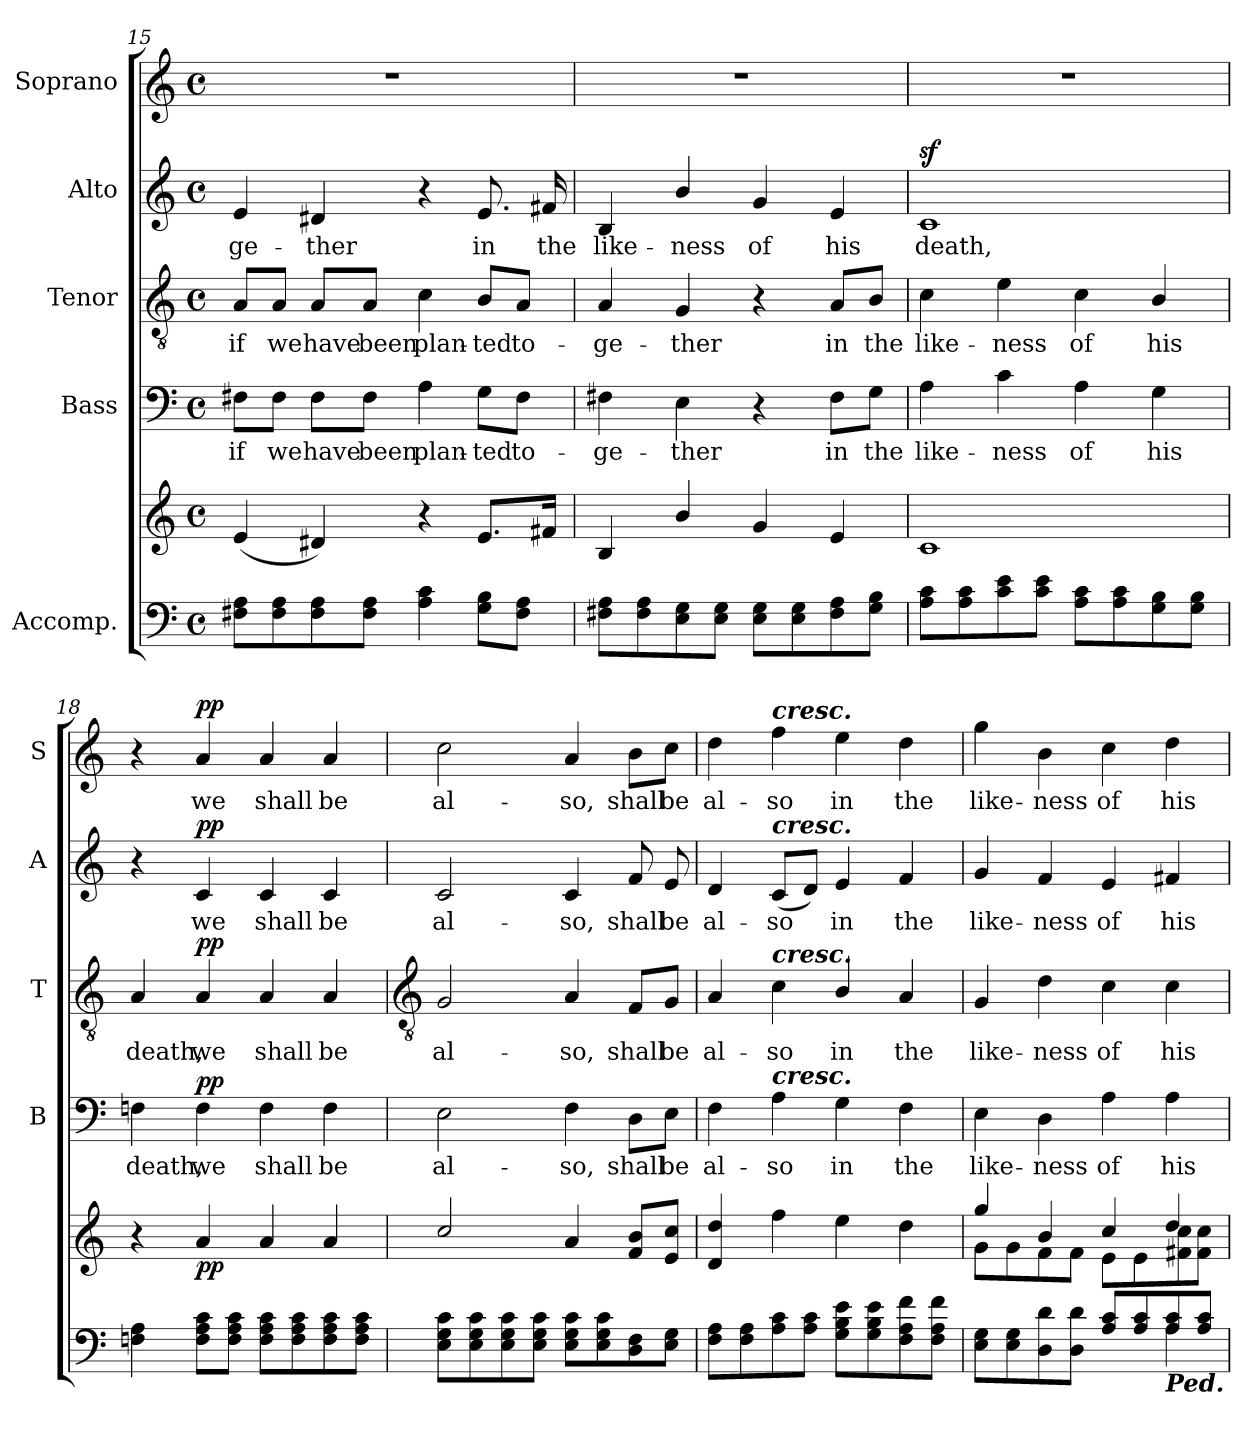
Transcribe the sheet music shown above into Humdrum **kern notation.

**kern	**kern	**dynam	**kern	**text	**dynam	**kern	**text	**dynam	**kern	**text	**dynam	**kern	**text	**dynam
*part5	*part5	*part5	*part4	*part4	*part4	*part3	*part3	*part3	*part2	*part2	*part2	*part1	*part1	*part1
*staff6	*staff5	*staff5/6	*staff4	*staff4	*staff4	*staff3	*staff3	*staff3	*staff2	*staff2	*staff2	*staff1	*staff1	*staff1
*I"Accomp.	*	*	*I"Bass	*	*	*I"Tenor	*	*	*I"Alto	*	*	*I"Soprano	*	*
*	*	*	*I'B	*	*	*I'T	*	*	*I'A	*	*	*I'S	*	*
!!LO:LB:g=z
*clefF4	*clefG2	*	*clefF4	*	*	*clefGv2	*	*	*clefG2	*	*	*clefG2	*	*
*k[]	*k[]	*	*k[]	*	*	*k[]	*	*	*k[]	*	*	*k[]	*	*
*C:	*C:	*	*C:	*	*	*C:	*	*	*C:	*	*	*C:	*	*
*M4/4	*M4/4	*	*M4/4	*	*	*M4/4	*	*	*M4/4	*	*	*M4/4	*	*
*met(c)	*met(c)	*	*met(c)	*	*	*met(c)	*	*	*met(c)	*	*	*met(c)	*	*
=15	=15	=15	=15	=15	=15	=15	=15	=15	=15	=15	=15	=15	=15	=15
!	!	!	!	!LO:LY:b	!	!	!LO:LY:b	!	!	!LO:LY:b	!	!	!	!
8F#X 8AL	(<4e	.	8F#X\L	if	.	8A/L	if	.	4e	-ge-	.	1r	.	.
!	!	!	!	!LO:LY:b	!	!	!LO:LY:b	!	!	!	!	!	!	!
8F# 8A	.	.	8F#\J	we	.	8A/J	we	.	.	.	.	.	.	.
!	!	!	!	!LO:LY:b	!	!	!LO:LY:b	!	!	!LO:LY:b	!	!	!	!
8F# 8A	4d#X)	.	8F#\L	have	.	8A/L	have	.	4d#X	-ther	.	.	.	.
!	!	!	!	!LO:LY:b	!	!	!LO:LY:b	!	!	!	!	!	!	!
8F# 8AJ	.	.	8F#\J	been	.	8A/J	been	.	.	.	.	.	.	.
!	!	!	!	!LO:LY:b	!	!	!LO:LY:b	!	!	!	!	!	!	!
4A 4c	4r	.	4A	plan-	.	4c	plan-	.	4r	.	.	.	.	.
!	!	!	!	!LO:LY:b	!	!	!LO:LY:b	!	!	!LO:LY:b	!	!	!	!
8G 8BL	8.eL	.	8G\L	-ted	.	8B/L	-ted	.	8.e	in	.	.	.	.
!	!	!	!	!LO:LY:b	!	!	!LO:LY:b	!	!	!	!	!	!	!
8F# 8AJ	.	.	8F#\J	to-	.	8A/J	to-	.	.	.	.	.	.	.
!	!	!	!	!	!	!	!	!	!	!LO:LY:b	!	!	!	!
.	16f#XJ	.	.	.	.	.	.	.	16f#X	the	.	.	.	.
=16	=16	=16	=16	=16	=16	=16	=16	=16	=16	=16	=16	=16	=16	=16
!	!	!	!	!LO:LY:b	!	!	!LO:LY:b	!	!	!LO:LY:b	!	!	!	!
8F#X 8AL	4B	.	4F#X	-ge-	.	4A	-ge-	.	4B	like-	.	1r	.	.
8F# 8A	.	.	.	.	.	.	.	.	.	.	.	.	.	.
!	!	!	!	!LO:LY:b	!	!	!LO:LY:b	!	!	!LO:LY:b	!	!	!	!
8E 8G	4b/	.	4E	-ther	.	4G	-ther	.	4b/	-ness	.	.	.	.
8E 8GJ	.	.	.	.	.	.	.	.	.	.	.	.	.	.
!	!	!	!	!	!	!	!	!	!	!LO:LY:b	!	!	!	!
8E 8GL	4g	.	4r	.	.	4r	.	.	4g	of	.	.	.	.
8E 8G	.	.	.	.	.	.	.	.	.	.	.	.	.	.
!	!	!	!	!LO:LY:b	!	!	!LO:LY:b	!	!	!LO:LY:b	!	!	!	!
8F# 8A	4e	.	8F#\L	in	.	8A/L	in	.	4e	his	.	.	.	.
!	!	!	!	!LO:LY:b	!	!	!LO:LY:b	!	!	!	!	!	!	!
8G 8BJ	.	.	8G\J	the	.	8B/J	the	.	.	.	.	.	.	.
=17	=17	=17	=17	=17	=17	=17	=17	=17	=17	=17	=17	=17	=17	=17
!	!	!	!	!LO:LY:b	!	!	!LO:LY:b	!	!	!LO:LY:b	!	!	!	!
8A 8cL	1c	.	4A	like-	.	4c	like-	.	1cz<	death,	.	1r	.	.
8A 8c	.	.	.	.	.	.	.	.	.	.	.	.	.	.
!	!	!	!	!LO:LY:b	!	!	!LO:LY:b	!	!	!	!	!	!	!
8c 8e	.	.	4c	-ness	.	4e	-ness	.	.	.	.	.	.	.
8c 8eJ	.	.	.	.	.	.	.	.	.	.	.	.	.	.
!	!	!	!	!LO:LY:b	!	!	!LO:LY:b	!	!	!	!	!	!	!
8A 8cL	.	.	4A	of	.	4c	of	.	.	.	.	.	.	.
8A 8c	.	.	.	.	.	.	.	.	.	.	.	.	.	.
!	!	!	!	!LO:LY:b	!	!	!LO:LY:b	!	!	!	!	!	!	!
8G 8B	.	.	4G	his	.	4B/	his	.	.	.	.	.	.	.
8G 8BJ	.	.	.	.	.	.	.	.	.	.	.	.	.	.
=18	=18	=18	=18	=18	=18	=18	=18	=18	=18	=18	=18	=18	=18	=18
!	!	!	!	!LO:LY:b	!	!	!LO:LY:b	!	!	!	!	!	!	!
4Fn\ 4A\	4r	.	4Fn	death,	.	4A	death,	.	4r	.	.	4r	.	.
!	!	!LO:DY:b	!	!LO:LY:b	!LO:DY:b	!	!LO:LY:b	!LO:DY:b	!	!LO:LY:b	!LO:DY:b	!	!LO:LY:b	!LO:DY:b
8F\ 8A\ 8c\L	4a	pp	4F	we	pp	4A	we	pp	4c	we	pp	4a	we	pp
8F\ 8A\ 8c\J	.	.	.	.	.	.	.	.	.	.	.	.	.	.
!	!	!	!	!LO:LY:b	!	!	!LO:LY:b	!	!	!LO:LY:b	!	!	!LO:LY:b	!
8F\ 8A\ 8c\L	4a	.	4F	shall	.	4A	shall	.	4c	shall	.	4a	shall	.
8F\ 8A\ 8c\	.	.	.	.	.	.	.	.	.	.	.	.	.	.
!	!	!	!	!LO:LY:b	!	!	!LO:LY:b	!	!	!LO:LY:b	!	!	!LO:LY:b	!
8F\ 8A\ 8c\	4a	.	4F	be	.	4A	be	.	4c	be	.	4a	be	.
8F\ 8A\ 8c\J	.	.	.	.	.	.	.	.	.	.	.	.	.	.
!!LO:LB:g=z
=19	=19	=19	=19	=19	=19	=19	=19	=19	=19	=19	=19	=19	=19	=19
*	*	*	*	*	*	*clefGv2	*	*	*	*	*	*	*	*
*^	*^	*	*	*	*	*	*	*	*	*	*	*	*	*
!	!	!	!	!	!	!LO:LY:b	!	!	!LO:LY:b	!	!	!LO:LY:b	!	!	!LO:LY:b	!
8E\ 8G\ 8c\L	1ryy	2cc/	1ryy	.	2E	al-	.	2G	al-	.	2c	al-	.	2cc	al-	.
8E\ 8G\ 8c\	.	.	.	.	.	.	.	.	.	.	.	.	.	.	.	.
8E\ 8G\ 8c\	.	.	.	.	.	.	.	.	.	.	.	.	.	.	.	.
8E\ 8G\ 8c\J	.	.	.	.	.	.	.	.	.	.	.	.	.	.	.	.
!	!	!	!	!	!	!LO:LY:b	!	!	!LO:LY:b	!	!	!LO:LY:b	!	!	!LO:LY:b	!
8E\ 8G\ 8c\L	.	4a/	.	.	4F	-so,	.	4A	-so,	.	4c	-so,	.	4a	-so,	.
8E\ 8G\ 8c\	.	.	.	.	.	.	.	.	.	.	.	.	.	.	.	.
!	!	!	!	!	!	!LO:LY:b	!	!	!LO:LY:b	!	!	!LO:LY:b	!	!	!LO:LY:b	!
8D\ 8F\	.	8f/ 8b/L	.	.	8D\L	shall	.	8F/L	shall	.	8f	shall	.	8b\L	shall	.
!	!	!	!	!	!	!LO:LY:b	!	!	!LO:LY:b	!	!	!LO:LY:b	!	!	!LO:LY:b	!
8E\ 8G\J	.	8e/ 8cc/J	.	.	8E\J	be	.	8G/J	be	.	8e	be	.	8cc\J	be	.
=20	=20	=20	=20	=20	=20	=20	=20	=20	=20	=20	=20	=20	=20	=20	=20	=20
!	!	!	!	!	!	!LO:LY:b	!	!	!LO:LY:b	!	!	!LO:LY:b	!	!	!LO:LY:b	!
8F\ 8A\L	1ryy	4d/ 4dd/	1ryy	.	4F	al-	.	4A	al-	.	4d	al-	.	4dd	al-	.
8F\ 8A\	.	.	.	.	.	.	.	.	.	.	.	.	.	.	.	.
!	!	!	!	!	!	!	!	!	!	!	!	!	!	!LO:TX:a:Bi:t=cresc.	!	!
!	!	!	!	!	!	!	!	!	!	!	!LO:TX:a:Bi:t=cresc.	!	!	!	!	!
!	!	!	!	!	!	!	!	!LO:TX:a:Bi:t=cresc.	!	!	!	!	!	!	!	!
!	!	!	!	!	!LO:TX:a:Bi:t=cresc.	!	!	!	!	!	!	!	!	!	!	!
!	!	!	!	!	!	!LO:LY:b	!	!	!LO:LY:b	!	!	!LO:LY:b	!	!	!LO:LY:b	!
8A\ 8c\	.	4ff\	.	.	4A	-so	.	4c	-so	.	(<8cL	-so	.	4ff	-so	.
8A\ 8c\J	.	.	.	.	.	.	.	.	.	.	8dJ)	.	.	.	.	.
!	!	!	!	!	!	!LO:LY:b	!	!	!LO:LY:b	!	!	!LO:LY:b	!	!	!LO:LY:b	!
8G\ 8B\ 8e\L	.	4ee\	.	.	4G	in	.	4B/	in	.	4e	in	.	4ee	in	.
8G\ 8B\ 8e\	.	.	.	.	.	.	.	.	.	.	.	.	.	.	.	.
!	!	!	!	!	!	!LO:LY:b	!	!	!LO:LY:b	!	!	!LO:LY:b	!	!	!LO:LY:b	!
8F\ 8A\ 8f\	.	4dd\	.	.	4F	the	.	4A	the	.	4f	the	.	4dd	the	.
8F\ 8A\ 8f\J	.	.	.	.	.	.	.	.	.	.	.	.	.	.	.	.
=21	=21	=21	=21	=21	=21	=21	=21	=21	=21	=21	=21	=21	=21	=21	=21	=21
!	!	!	!	!	!	!LO:LY:b	!	!	!LO:LY:b	!	!	!LO:LY:b	!	!	!LO:LY:b	!
8E\ 8G\L	2ryy	4gg/	8g\L	.	4E	like-	.	4G	like-	.	4g	like-	.	4gg	like-	.
8E\ 8G\	.	.	8g\	.	.	.	.	.	.	.	.	.	.	.	.	.
!	!	!	!	!	!	!LO:LY:b	!	!	!LO:LY:b	!	!	!LO:LY:b	!	!	!LO:LY:b	!
8D\ 8d\	.	4b/	8f\	.	4D	-ness	.	4d	-ness	.	4f	-ness	.	4b	-ness	.
8D\ 8d\J	.	.	8f\J	.	.	.	.	.	.	.	.	.	.	.	.	.
!	!	!	!	!	!	!LO:LY:b	!	!	!LO:LY:b	!	!	!LO:LY:b	!	!	!LO:LY:b	!
8A/ 8c/L	4ryy	4cc/	8e\L	.	4A	of	.	4c	of	.	4e	of	.	4cc	of	.
8A/ 8c/	.	.	8e\	.	.	.	.	.	.	.	.	.	.	.	.	.
!LO:TX:b:Bi:t=Ped.	!	!	!	!	!	!	!	!	!	!	!	!	!	!	!	!
!	!	!	!	!	!	!LO:LY:b	!	!	!LO:LY:b	!	!	!LO:LY:b	!	!	!LO:LY:b	!
8A/ 8c/	4A\	4dd/	8f#X\ 8cc\	.	4A	his	.	4c	his	.	4f#X	his	.	4dd	his	.
8A/ 8c/J	.	.	8f#\ 8cc\J	.	.	.	.	.	.	.	.	.	.	.	.	.
*v	*v	*	*	*	*	*	*	*	*	*	*	*	*	*	*	*
*	*v	*v	*	*	*	*	*	*	*	*	*	*	*	*	*
=	=	=	=	=	=	=	=	=	=	=	=	=	=	=
*-	*-	*-	*-	*-	*-	*-	*-	*-	*-	*-	*-	*-	*-	*-
